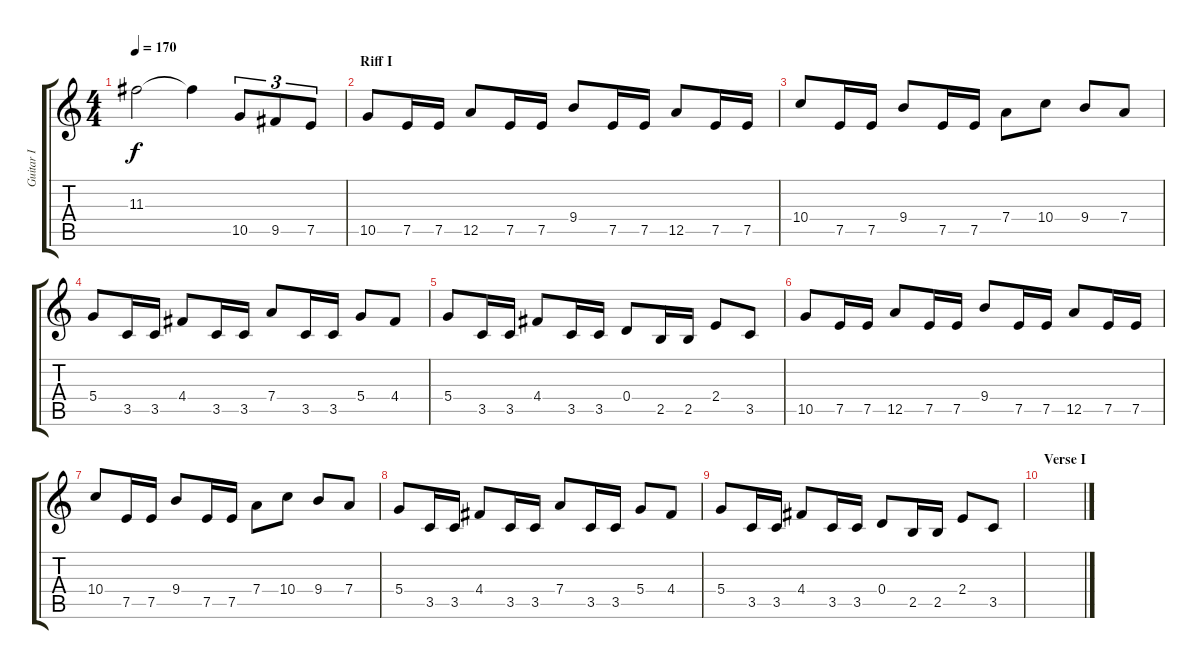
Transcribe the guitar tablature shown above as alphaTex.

\track ("Guitar I" "Guitar I") {instrument distortionguitar}
\staff {score tabs}
\tuning (E4 B3 G3 D3 A2 E2) {hide}
\ts (4 4)
\tempo 170
\clef g2
\ks c
11.3{t}.2{dy f} 11.3{t}.4 10.5.8{tu (3 2)} 9.5.8{tu (3 2)} 7.5.8{tu (3 2)} |
\section ("" "Riff I")
10.5.8 7.5.16 7.5.16 12.5.8 7.5.16 7.5.16 9.4.8 7.5.16 7.5.16 12.5.8 7.5.16 7.5.16 |
10.4.8 7.5.16 7.5.16 9.4.8 7.5.16 7.5.16 7.4.8 10.4.8 9.4.8 7.4.8 |
5.4.8 3.5.16 3.5.16 4.4.8 3.5.16 3.5.16 7.4.8 3.5.16 3.5.16 5.4.8 4.4.8 |
5.4.8 3.5.16 3.5.16 4.4.8 3.5.16 3.5.16 0.4.8 2.5.16 2.5.16 2.4.8 3.5.8 |
10.5.8 7.5.16 7.5.16 12.5.8 7.5.16 7.5.16 9.4.8 7.5.16 7.5.16 12.5.8 7.5.16 7.5.16 |
10.4.8 7.5.16 7.5.16 9.4.8 7.5.16 7.5.16 7.4.8 10.4.8 9.4.8 7.4.8 |
5.4.8 3.5.16 3.5.16 4.4.8 3.5.16 3.5.16 7.4.8 3.5.16 3.5.16 5.4.8 4.4.8 |
5.4.8 3.5.16 3.5.16 4.4.8 3.5.16 3.5.16 0.4.8 2.5.16 2.5.16 2.4.8 3.5.8 |
\section ("" "Verse I")
